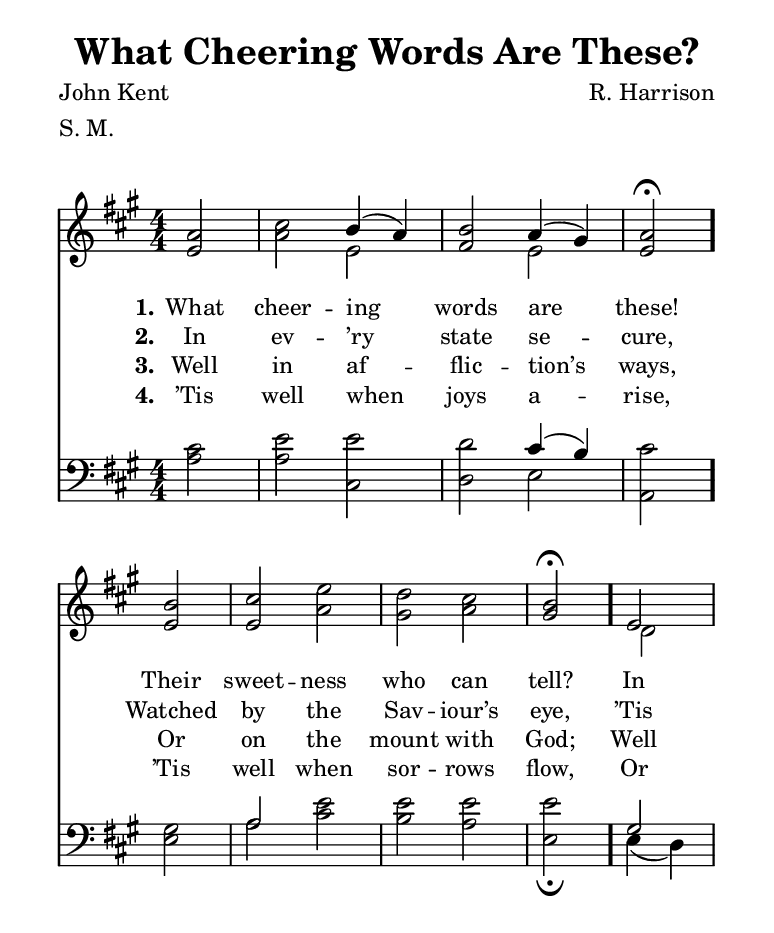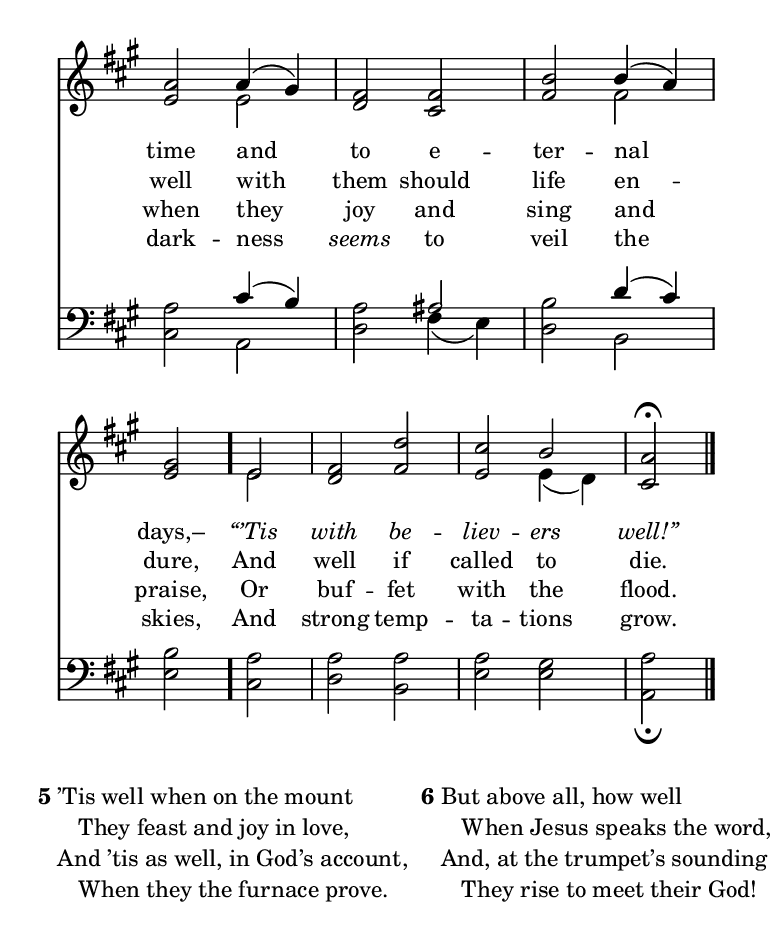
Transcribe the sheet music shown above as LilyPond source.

\include "common/global.ily"
\paper {
  \include "common/paper.ily"
  ragged-bottom = ##t
}

\header{
  hymnnumber = "283"
  title = "What Cheering Words Are These?"
  tunename = "Cambridge"
  meter = "S. M."
  poet = "John Kent"
  composer = "R. Harrison"
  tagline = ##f
}

ta = { \tempo 2=80 }
tb = { \tempo 2=40 }

global = {
  \include "common/overrides.ily"
  \override Staff.TimeSignature.style = #'numbered
  \time 4/4
  \override Score.MetronomeMark.transparent = ##t % hide all fermata changes too
  \ta
  \key a \major
  \partial 2
  \autoBeamOff
}

notesSoprano = {
\global
\relative c'' {

  a2 | cis b4( a) | b2 a4( gis) | \tb a2\fermata \ta
  b2 | cis e | d cis | \tb b\fermata \ta \eogbreak
  e,2 | a a4( gis) | fis2 fis | b b4( a) | gis2
  e2 | fis d' cis b | \tb a\fermata \ta % TODO review this fermata, not in original

  \bar "|."

}
}

notesAlto = {
\global
\relative e' {

  e2 | a e | fis e | e
  e2 | e a | gis a | gis
  d2 | e e | d cis | fis fis | e
  e2 | d fis | e e4( d) | cis2

}
}

notesTenor = {
\global
\relative a {

  cis2 | e e | d cis4( b) | cis2
  gis2 | a e' | e e | e
  gis,2 | a cis4( b) | a2 ais | b d4( cis) | b2
  a2 | a a | a gis | a

}
}

notesBass = {
\global
\relative f {

  a | a cis, | d e | a,
  e'2 | a cis | b a | e_\fermata
  e4( d) | cis2 a | d fis4( e) | d2 b | e
  cis2 | d b | e e | a,_\fermata

}
}

wordsA = \lyricmode {
\set stanza = "1."

What cheer -- ing words are these! \bar "." % TODO contrast `!` with `?` in title
Their sweet -- ness who can tell? \bar "."
In time and to e -- ter -- nal days,– \bar "."
\italicsOn “’Tis with be -- liev -- ers well!” \italicsOff \bar "."

}

wordsB = \lyricmode {
\set stanza = "2."

In ev -- ’ry state se -- cure,
Watched by the Sav -- iour’s eye,
’Tis well with them should life en -- dure,
And well if called to die.

}

wordsC = \lyricmode {
\set stanza = "3."

Well in af -- flic -- tion’s ways,
Or on the mount with God;
Well when they joy and sing and praise,
Or buf -- fet with the flood.

}

wordsD = \lyricmode {
\set stanza = "4."

’Tis well when joys a -- rise,
’Tis well when sor -- rows flow,
Or dark -- ness \italicsOn seems \italicsOff to veil the skies,
And strong temp -- ta -- tions grow.

}

wordsE = \markuplist {

\line { ’Tis well when on the mount }
\line { { \hspace #2 } They feast and joy in love, }
\line { And ’tis as well, in God’s account, }
\line { { \hspace #2 } When they the furnace prove. }

}

wordsF = \markuplist {

\line { But above all, how well }
\line { { \hspace #2 } When Jesus speaks the word, }
\line { And, at the trumpet’s sounding swell, }
\line { { \hspace #2 } They rise to meet their God! }

}

\score {
  \context ChoirStaff <<
    \context Staff = upper <<
      \set Staff.autoBeaming = ##f
      \set ChoirStaff.systemStartDelimiter = #'SystemStartBar
      \set ChoirStaff.printPartCombineTexts = ##f
      \partcombine #'(2 . 9) \notesSoprano \notesAlto
      \context NullVoice = sopranos { \voiceOne << \notesSoprano >> }
      \context NullVoice = altos { \voiceTwo << \notesAlto >> }
      \context Lyrics = one   \lyricsto sopranos \wordsA
      \context Lyrics = two   \lyricsto sopranos \wordsB
      \context Lyrics = three \lyricsto sopranos \wordsC
      \context Lyrics = four  \lyricsto sopranos \wordsD
    >>
    \context Staff = men <<
      \set Staff.autoBeaming = ##f
      \clef bass
      \set ChoirStaff.printPartCombineTexts = ##f
      \partcombine #'(2 . 9) \notesTenor \notesBass
      \context NullVoice = tenors { \voiceOne << \notesTenor >> }
      \context NullVoice = basses { \voiceTwo << \notesBass >> }
    >>
  >>
  \layout {
    \include "common/layout.ily"
  }
  \midi{
    \include "common/midi.ily"
  }
}

\noPageBreak

\markup { \fill-line {
  \hspace #0.1
  \line{ \bold 5 \column { \wordsE } }
  \hspace #0.1
  \line{ \bold 6 \column { \wordsF } }
  \hspace #0.1
} }

\version "2.19.49"  % necessary for upgrading to future LilyPond versions.

% vi:set et ts=2 sw=2 ai nocindent syntax=lilypond:
